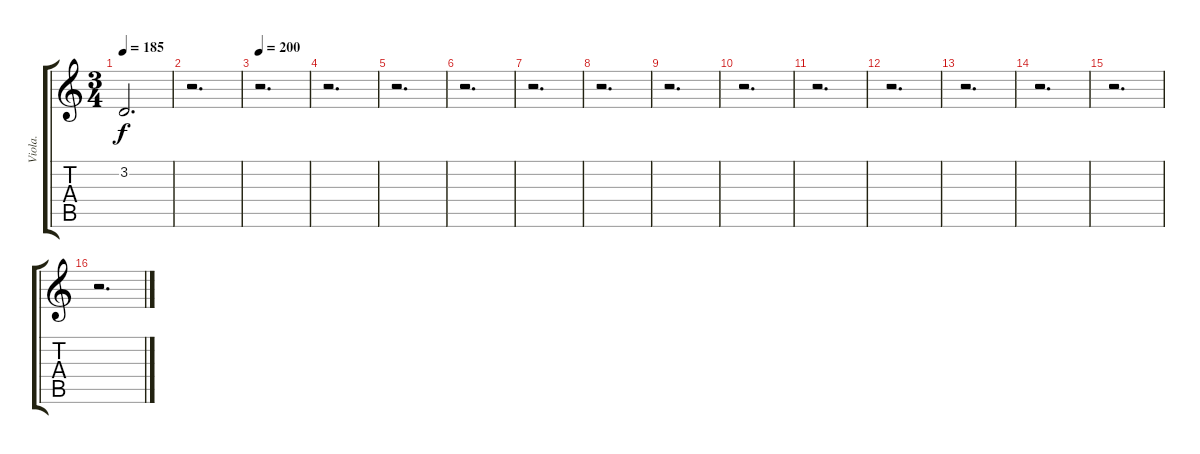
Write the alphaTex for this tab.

\track ("Viola." "Viola.") {instrument stringensemble2}
\staff {score tabs}
\tuning (E4 B3 G3 D3 A2 E2) {hide}
\ts (3 4)
\tempo 185
\clef g2
\ks c
3.2{t}.2{d dy f} |
r.2{d} |
\tempo 200
r.2{d} |
r.2{d} |
r.2{d} |
r.2{d} |
r.2{d} |
r.2{d} |
r.2{d} |
r.2{d} |
r.2{d} |
r.2{d} |
r.2{d} |
r.2{d} |
r.2{d} |
r.2{d}
